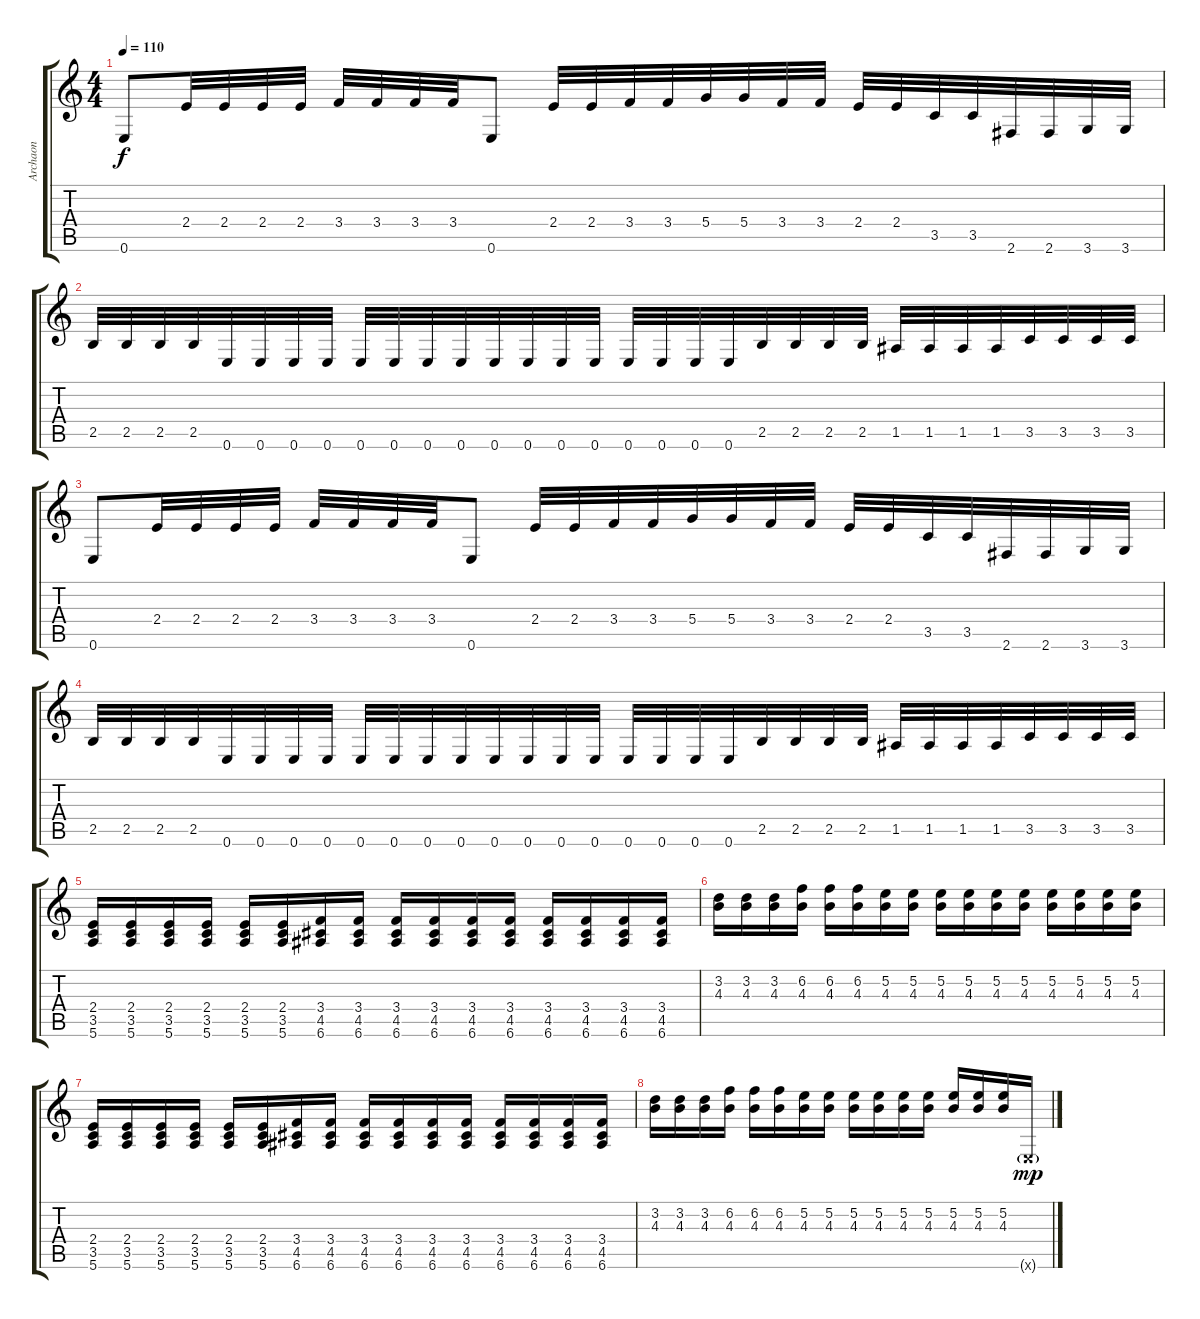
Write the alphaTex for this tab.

\track ("Archaon" "Archaon") {instrument distortionguitar}
\staff {score tabs}
\tuning (E4 B3 G3 D3 A2 E2) {hide}
\ts (4 4)
\tempo 110
\clef g2
\ks c
0.6.8{dy f} 2.4.32 2.4.32 2.4.32 2.4.32 3.4.32 3.4.32 3.4.32 3.4.32 0.6.8 2.4.32 2.4.32 3.4.32 3.4.32 5.4.32 5.4.32 3.4.32 3.4.32 2.4.32 2.4.32 3.5.32 3.5.32 2.6.32 2.6.32 3.6.32 3.6.32 |
2.5.32 2.5.32 2.5.32 2.5.32 0.6.32 0.6.32 0.6.32 0.6.32 0.6.32 0.6.32 0.6.32 0.6.32 0.6.32 0.6.32 0.6.32 0.6.32 0.6.32 0.6.32 0.6.32 0.6.32 2.5.32 2.5.32 2.5.32 2.5.32 1.5.32 1.5.32 1.5.32 1.5.32 3.5.32 3.5.32 3.5.32 3.5.32 |
0.6.8 2.4.32 2.4.32 2.4.32 2.4.32 3.4.32 3.4.32 3.4.32 3.4.32 0.6.8 2.4.32 2.4.32 3.4.32 3.4.32 5.4.32 5.4.32 3.4.32 3.4.32 2.4.32 2.4.32 3.5.32 3.5.32 2.6.32 2.6.32 3.6.32 3.6.32 |
2.5.32 2.5.32 2.5.32 2.5.32 0.6.32 0.6.32 0.6.32 0.6.32 0.6.32 0.6.32 0.6.32 0.6.32 0.6.32 0.6.32 0.6.32 0.6.32 0.6.32 0.6.32 0.6.32 0.6.32 2.5.32 2.5.32 2.5.32 2.5.32 1.5.32 1.5.32 1.5.32 1.5.32 3.5.32 3.5.32 3.5.32 3.5.32 |
(2.4 3.5 5.6).16 (2.4 3.5 5.6).16 (2.4 3.5 5.6).16 (2.4 3.5 5.6).16 (2.4 3.5 5.6).16 (2.4 3.5 5.6).16 (3.4 4.5 6.6).16 (3.4 4.5 6.6).16 (3.4 4.5 6.6).16 (3.4 4.5 6.6).16 (3.4 4.5 6.6).16 (3.4 4.5 6.6).16 (3.4 4.5 6.6).16 (3.4 4.5 6.6).16 (3.4 4.5 6.6).16 (3.4 4.5 6.6).16 |
(3.2 4.3).16 (3.2 4.3).16 (3.2 4.3).16 (6.2 4.3).16 (6.2 4.3).16 (6.2 4.3).16 (5.2 4.3).16 (5.2 4.3).16 (5.2 4.3).16 (5.2 4.3).16 (5.2 4.3).16 (5.2 4.3).16 (5.2 4.3).16 (5.2 4.3).16 (5.2 4.3).16 (5.2 4.3).16 |
(2.4 3.5 5.6).16 (2.4 3.5 5.6).16 (2.4 3.5 5.6).16 (2.4 3.5 5.6).16 (2.4 3.5 5.6).16 (2.4 3.5 5.6).16 (3.4 4.5 6.6).16 (3.4 4.5 6.6).16 (3.4 4.5 6.6).16 (3.4 4.5 6.6).16 (3.4 4.5 6.6).16 (3.4 4.5 6.6).16 (3.4 4.5 6.6).16 (3.4 4.5 6.6).16 (3.4 4.5 6.6).16 (3.4 4.5 6.6).16 |
(3.2 4.3).16 (3.2 4.3).16 (3.2 4.3).16 (6.2 4.3).16 (6.2 4.3).16 (6.2 4.3).16 (5.2 4.3).16 (5.2 4.3).16 (5.2 4.3).16 (5.2 4.3).16 (5.2 4.3).16 (5.2 4.3).16 (5.2 4.3).16 (5.2 4.3).16 (5.2 4.3).16 0.6{g x}.16{dy mp}
